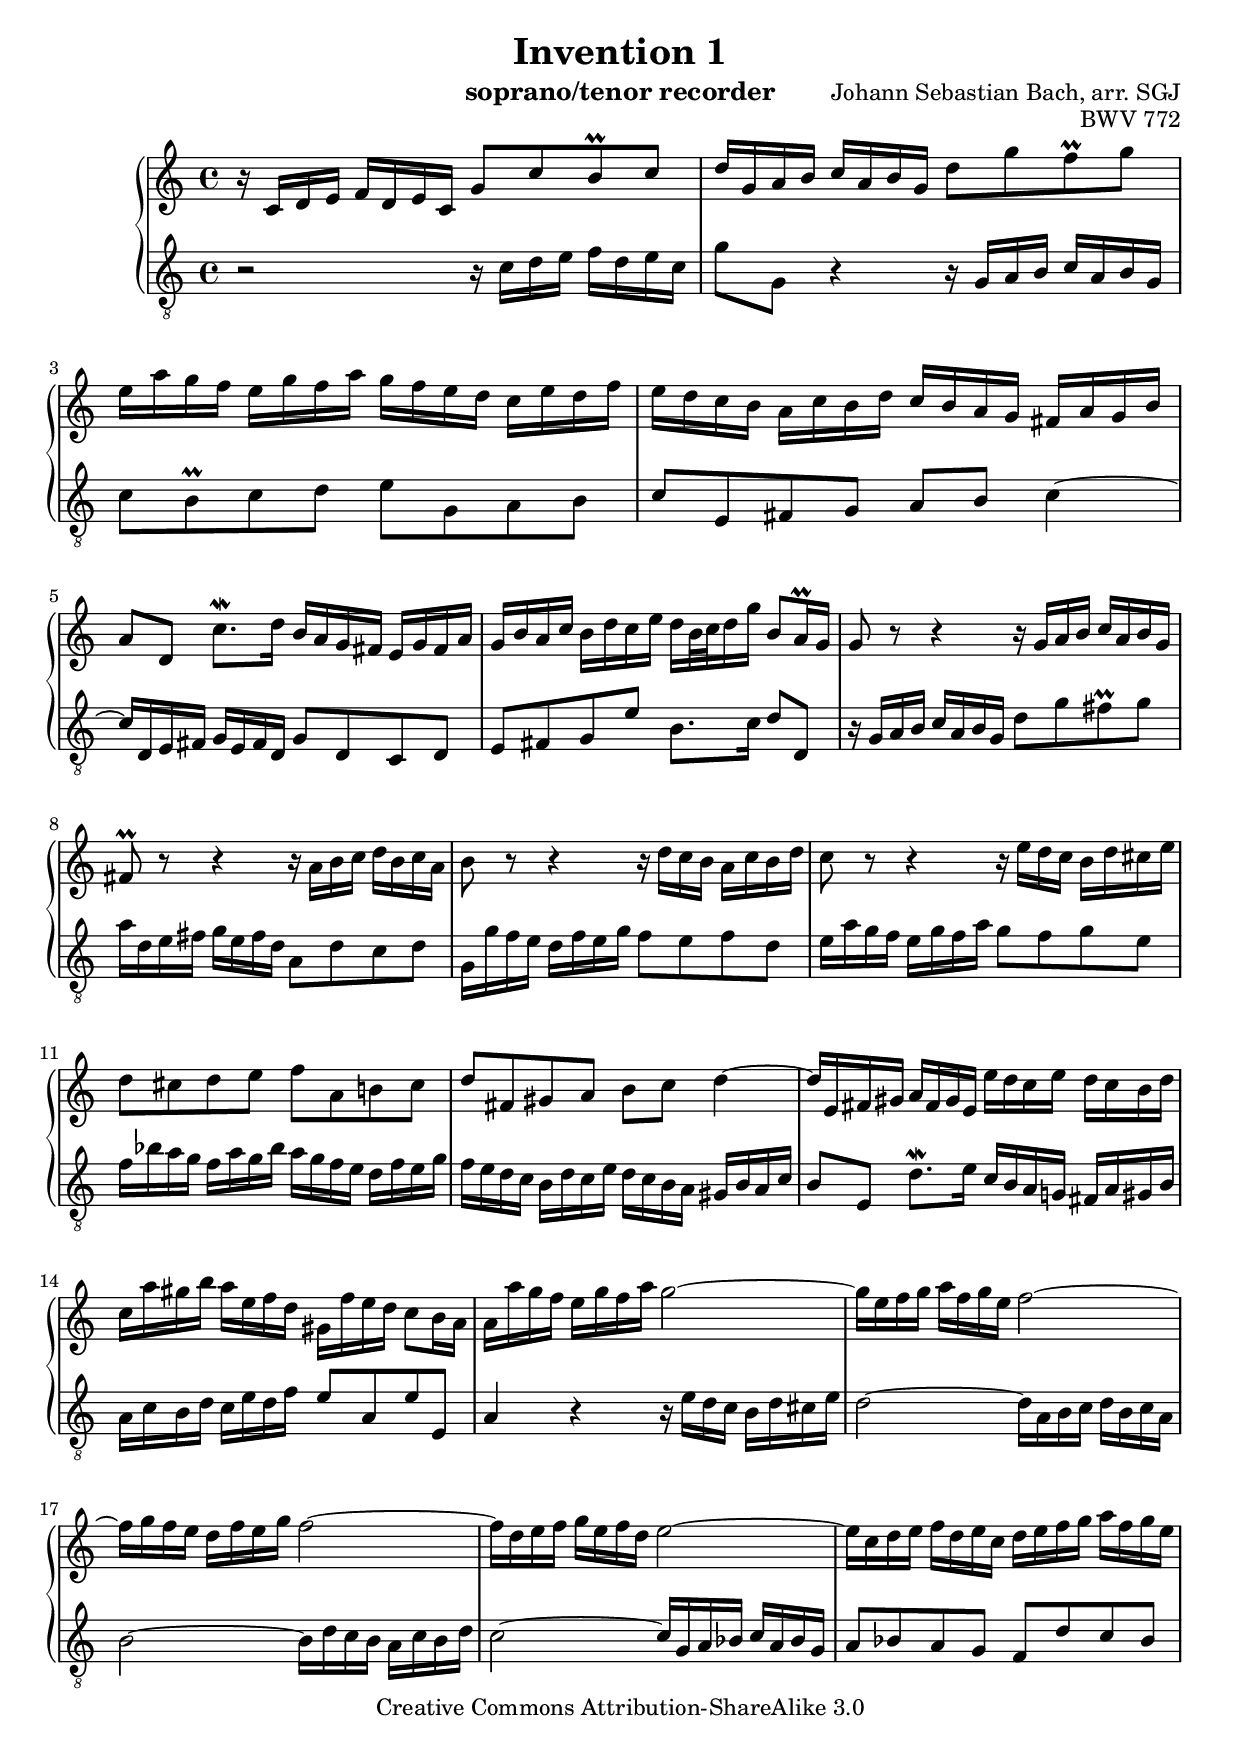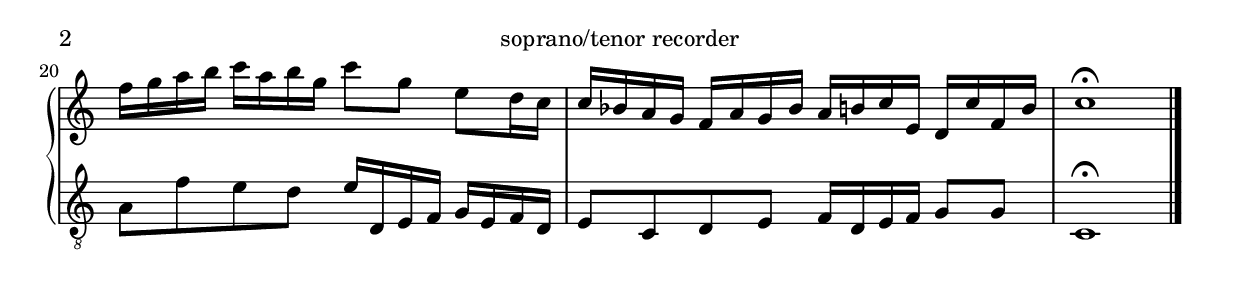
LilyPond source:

% Bach Invention 1, adapted for descant+tenor recorder by SGJ
% from the Mutopia score typeset by Jeff Covey in 2006/08/21.

\header{
   composer          = "Johann Sebastian Bach, arr. SGJ"
   title             = "Invention 1"
   instrument = "soprano/tenor recorder"
   opus              = "BWV 772"
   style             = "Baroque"
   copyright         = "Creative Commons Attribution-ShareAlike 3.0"
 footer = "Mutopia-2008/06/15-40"
% tagline = \markup { \override #'(box-padding . 1.0) \override #'(baseline-skip . 2.7) \box \center-align { \small \line { Sheet music from \with-url #"http://www.MutopiaProject.org" \line { \teeny www. \hspace #-1.0 MutopiaProject \hspace #-1.0 \teeny .org \hspace #0.5 } • \hspace #0.5 \italic Free to download, with the \italic freedom to distribute, modify and perform. } \line { \small \line { Typeset using \with-url #"http://www.LilyPond.org" \line { \teeny www. \hspace #-1.0 LilyPond \hspace #-1.0 \teeny .org } by \maintainer \hspace #-1.0 . \hspace #0.5 Copyright © 2008. \hspace #0.5 Reference: \footer } } \line { \teeny \line { Licensed under the Creative Commons Attribution-ShareAlike 3.0 (Unported) License, for details see: \hspace #-0.5 \with-url #"http://creativecommons.org/licenses/by-sa/3.0" http://creativecommons.org/licenses/by-sa/3.0 } } } }
}

\version "2.11.46"

voiceone =
\relative c' {
   r16  c[ d e]   f[ d e c]  g'8[ c b^\prall c]              | % 1
   d16[ g, a b]  c[ a b g]  d'8[ g f^\prall g]               | % 2
   e16[ a g f]  e[ g f a]  g[ f e d]  c[ e d f]              | % 3
   e[ d c b]  a[ c b d]  c[ b a g]  fis[ a g b]              | % 4
   a8[ d,]  c'8.[^\mordent d16]  b[ a g fis]  e[ g fis a]    | % 5
   g[ b a c]  b[ d c e]  d[ b32 c d16 g]  b,8[ a16^\prall g] | % 6
   g8 r r4 r16  g[ a b]  c[ a b g]                           | % 7
   fis8^\prall r r4 r16  a[ b c]  d[ b c a]                  | % 8
   b8          r r4 r16  d[ c b]  a[ c b d]                  | % 9
   c8          r r4 r16  e[ d c]  b[ d cis e]                | % 10
   d8[ cis d e]  f[ a, b! cis]                               | % 11
   d[ fis, gis a]  b[ c] d4 ~                                | % 12
   d16[ e, fis gis]  a[ fis gis e]  e'[ d c e]  d[ c b d]    | % 13
   c[ a' gis b]  a[ e f d]  gis,[ f' e d]  c8[ b16 a]        | % 14
   a16[ a' g f]  e[ g f a] g2 ~                              | % 15
   g16[ e f g]   a[ f g e] f2 ~                              | % 16
   f16[ g f e]   d[ f e g] f2 ~                              | % 17
   f16[ d e f]   g[ e f d] e2 ~                              | % 18
   e16[ c d e]  f[ d e c]  d[ e f g]  a[ f g e]              | % 19
   f[   g a b]  c[ a b g]  c8[ g]  e[ d16 c]                 | % 20
   c[ bes a g]  f[ a g bes]  a[ b c e,]  d[ c' f, b]         | % 21
   c1^\fermata                               | % 22
   \bar "|."
}

voicetwo =
\relative c' { \clef "treble_8"
   r2          r16   c[ d e]  f[ d e c]                      | % 1
   g'8[ g,] r4 r16  g[ a b]  c[ a b g]                      | % 2
   c8[ b^\prall c d]  e[ g, a b]                                    | % 3
   c[ e, fis g]  a[ b] c4 ~                                  | % 4
   c16[ d, e fis]  g[ e fis d]  g8[ d c d]                  | % 5
   e[ fis g e']  b8.[ c16]  d8[ d,]                           | % 6
   r16  g[ a b]  c[ a b g]  d'8[ g fis^\prall g]                    | % 7
   a16[ d, e fis]  g[ e fis d]  a8[ d c d]                  | % 8
   g,16[ g' f e]  d[ f e g]  f8[ e f d]       | % 9
   e16[ a g f]  e[ g f a]  g8[ f g e]                        | % 10
   f16[ bes a g]  f[ a g bes]  a[ g f e]  d[ f e g]          | % 11
   f[ e d c]  b[ d c e]  d[ c b a]  gis[ b a c]              | % 12
   b8[ e,]  d'8.[^\mordent e16]  c[ b a g!]  fis[ a gis b]   | % 13
   a[ c b d]  c[ e d f]  e8[ a, e' e,]                       | % 14
   a4 r4 r16  e'16[ d c]  b[ d cis e]                  | % 15
   d2 ~  d16[ a b c]    d[ b c a]                            | % 16
   b2 ~  b16[ d c b]    a[ c b d]                            | % 17
   c2 ~  c16[ g a bes]  c[ a bes g]                          | % 18
   a8[ bes a g]  f[ d' c bes]                                | % 19
   a[ f' e d]    e16[ d, e f]  g[ e f d]                     | % 20
   e8[ c d e]  f16[ d e f]  g8[ g]                          | % 21
   c,1^\fermata                                | % 22
   \bar "|."
}

\score {
   \context PianoStaff <<
      \set PianoStaff.connectArpeggios = ##t
      \context Staff = "one" << \voiceone >>
      \context Staff = "two" << \voicetwo >>
   >>

   \layout { }

  \midi {
    \context {
      \Score
      tempoWholesPerMinute = #(ly:make-moment 80 4)
      }
    }


}
